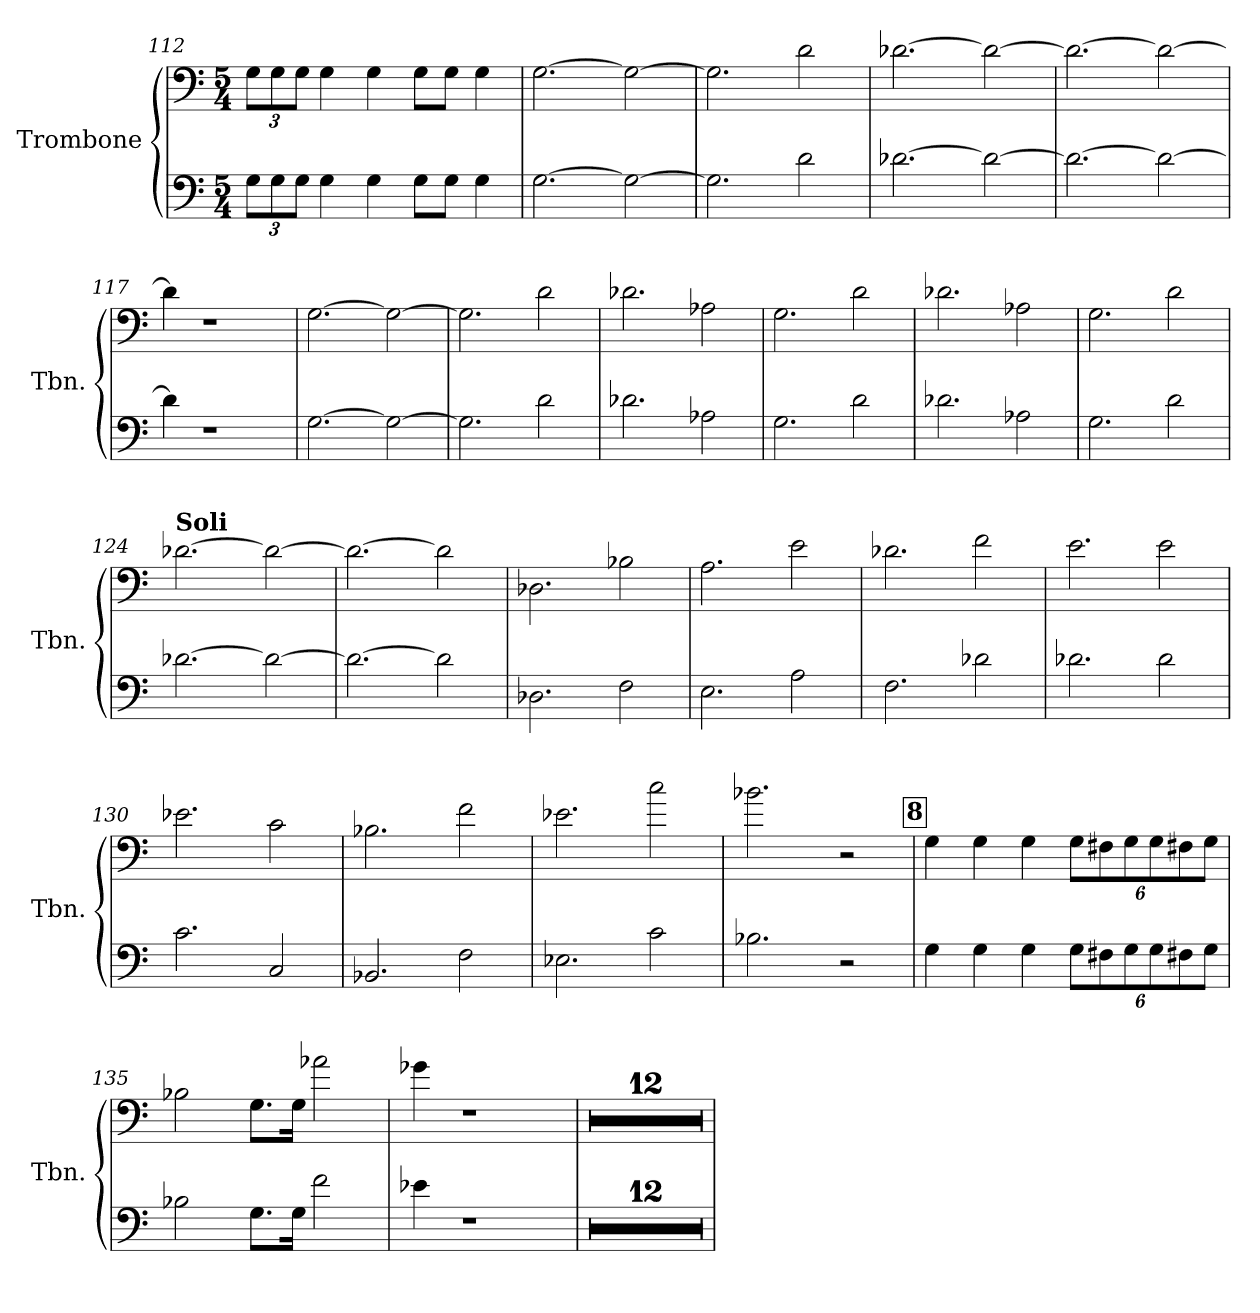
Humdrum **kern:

**kern	**kern
*part2	*part1
*staff2	*staff1
*I"Trombone	*I"Trombone
*I'Tbn.	*I'Tbn.
*clefF4	*clefF4
*k[]	*k[]
*M5/4	*M5/4
*Xbrackettup	*Xbrackettup
=112	=112
12G\L	12G\L
12G\	12G\
12G\J	12G\J
4G\	4G\
4G\	4G\
8G\L	8G\L
8G\J	8G\J
4G\	4G\
!!LO:LB:g=z
=113	=113
[2.G\	[2.G\
2G\_	2G\_
=114	=114
2.G\]	2.G\]
2d\	2d\
=115	=115
[2.d-X\	[2.d-X\
2d-\_	2d-\_
=116	=116
2.d-\_	2.d-\_
2d-\_	2d-\_
=117	=117
4d-\]	4d-\]
1r	1r
=118	=118
[2.G\	[2.G\
2G\_	2G\_
=119	=119
2.G\]	2.G\]
2d\	2d\
=120	=120
2.d-X\	2.d-X\
2A-X\	2A-X\
=121	=121
2.G\	2.G\
2d\	2d\
=122	=122
2.d-X\	2.d-X\
2A-X\	2A-X\
=123	=123
2.G\	2.G\
2d\	2d\
!!LO:LB:g=z
=124	=124
!	!LO:TX:a:B:t=Soli
[2.d-X\	[2.d-X\
2d-\_	2d-\_
=125	=125
2.d-\_	2.d-\_
2d-\]	2d-\]
=126	=126
2.D-X\	2.D-X\
2F\	2B-X\
=127	=127
2.E\	2.A\
2A\	2e\
=128	=128
2.F\	2.d-X\
2d-X\	2f\
=129	=129
2.d-X\	2.e\
2d-\	2e\
=130	=130
2.c\	2.e-X\
2C/	2c\
=131	=131
2.BB-X/	2.B-X\
2F\	2f\
=132	=132
2.E-X\	2.e-X\
2c\	2cc\
=133	=133
2.B-X\	2.b-X\
2r	2r
!!LO:LB:g=z
!!LO:REH:place=s1:a:B:fs=14:t=8
=134	=134
4G\	4G\
4G\	4G\
4G\	4G\
12G\L	12G\L
12F#X\	12F#X\
12G\	12G\
12G\	12G\
12F#X\	12F#X\
12G\J	12G\J
=135	=135
2B-X\	2B-X\
8.G\L	8.G\L
16G\Jk	16G\Jk
2f\	2a-X\
=136	=136
4e-X\	4g-X\
1r	1r
=137	=137
4%5r	4%5r
=138	=138
4%5r	4%5r
=139	=139
4%5r	4%5r
=140	=140
4%5r	4%5r
=141	=141
4%5r	4%5r
=142	=142
4%5r	4%5r
=143	=143
4%5r	4%5r
=144	=144
4%5r	4%5r
=145	=145
4%5r	4%5r
=146	=146
4%5r	4%5r
=147	=147
4%5r	4%5r
=148	=148
4%5r	4%5r
=	=
*-	*-
